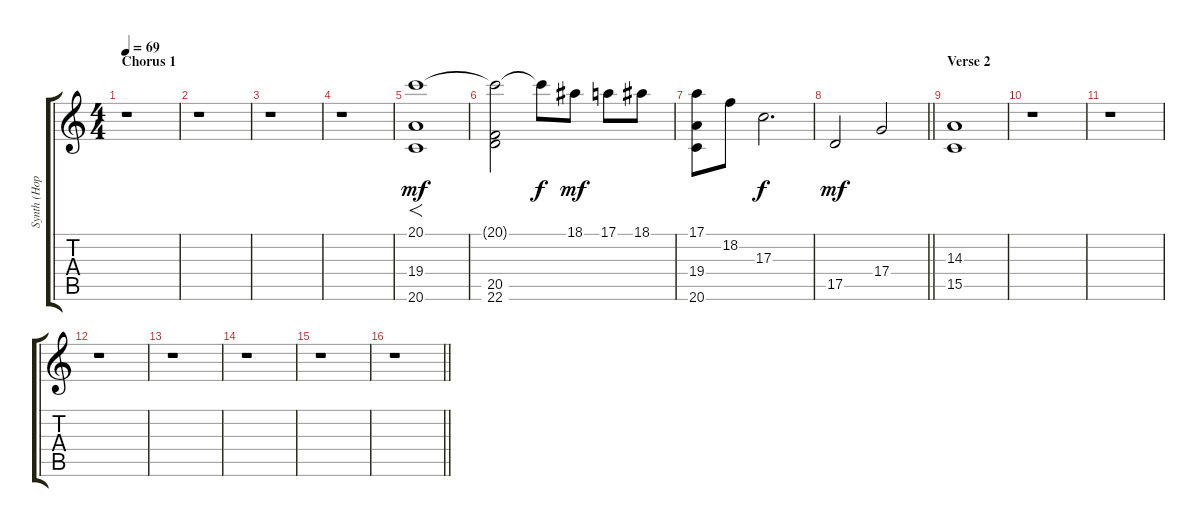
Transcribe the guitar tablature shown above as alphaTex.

\track ("Synth (Hopkins)" "Synth (Hop") {instrument stringensemble1}
\staff {score tabs}
\tuning (E4 B3 G3 D3 A2 E2) {hide}
\ts (4 4)
\section ("" "Chorus 1")
\tempo 69
\clef g2
\ks c
r.1{dy mf} |
r.1 |
r.1 |
r.1 |
(20.1 19.4 20.6).1{f volume 10} |
(20.1{t} 20.5 22.6).2 20.1{t}.8{dy f} 18.1.8{dy mf} 17.1.8 18.1.8 |
(17.1 19.4 20.6).8 18.2.8 17.3.2{d dy f} |
\barLineRight lightlight
17.5.2{dy mf volume 0} 17.4.2 |
\section ("" "Verse 2")
(14.3 15.5).1 |
r.1 |
r.1 |
r.1 |
r.1 |
r.1 |
r.1 |
\barLineRight lightlight
r.1
